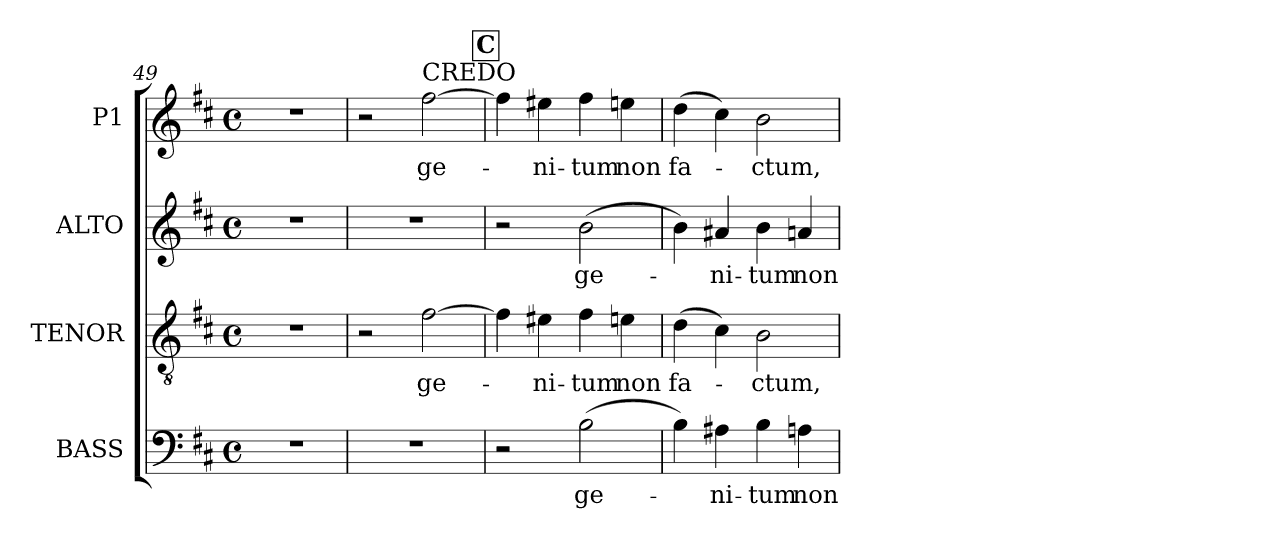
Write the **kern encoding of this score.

**kern	**text	**kern	**text	**kern	**text	**kern	**text
*part4	*part4	*part3	*part3	*part2	*part2	*part1	*part1
*staff4	*staff4	*staff3	*staff3	*staff2	*staff2	*staff1	*staff1
*I"BASS	*	*I"TENOR	*	*I"ALTO	*	*I"P1	*
*clefF4	*	*clefGv2	*	*clefG2	*	*clefG2	*
*	*	*ITrd7c12	*	*	*	*	*
*k[f#c#]	*	*k[f#c#]	*	*k[f#c#]	*	*k[f#c#]	*
*D:	*	*D:	*	*D:	*	*D:	*
*M4/4	*	*M4/4	*	*M4/4	*	*M4/4	*
*met(c)	*	*met(c)	*	*met(c)	*	*met(c)	*
=49	=49	=49	=49	=49	=49	=49	=49
1r	.	1r	.	1r	.	1r	.
=50	=50	=50	=50	=50	=50	=50	=50
1r	.	2r	.	1r	.	2r	.
!	!	!	!LO:LY:b:color=#000000	!	!	!	!
!	!	!	!	!	!	!LO:TX:a:t=CREDO	!
!	!	!	!	!	!	!	!LO:LY:b:color=#000000
.	.	[2F#i\	ge-	.	.	[2ff#i\	ge-
!!LO:REH:place=s1:B:color=#000000:enc=box:fs=17.1407:t=C
=51	=51	=51	=51	=51	=51	=51	=51
2r	.	4F#i\]	.	2r	.	4ff#i\]	.
!	!	!	!LO:LY:b:color=#000000	!	!	!	!
!	!	!	!	!	!	!	!LO:LY:b:color=#000000
.	.	4E#Xi\	-ni-	.	.	4ee#Xi\	-ni-
!	!LO:LY:b:color=#000000	!	!	!	!	!	!
!	!	!	!LO:LY:b:color=#000000	!	!	!	!
!	!	!	!	!	!LO:LY:b:color=#000000	!	!
!	!	!	!	!	!	!	!LO:LY:b:color=#000000
(2Bi\	ge-	4F#i\	-tum	(2bi\	ge-	4ff#i\	-tum
!	!	!	!LO:LY:b:color=#000000	!	!	!	!
!	!	!	!	!	!	!	!LO:LY:b:color=#000000
.	.	4Eni\	non	.	.	4eeni\	non
=52	=52	=52	=52	=52	=52	=52	=52
!	!	!	!LO:LY:b:color=#000000	!	!	!	!
!	!	!	!	!	!	!	!LO:LY:b:color=#000000
4Bi\)	.	(4Di\	fa-	4bi\)	.	(4ddi\	fa-
!	!LO:LY:b:color=#000000	!	!	!	!	!	!
!	!	!	!	!	!LO:LY:b:color=#000000	!	!
4A#Xi\	-ni-	4C#i\)	.	4a#Xi/	-ni-	4cc#i\)	.
!	!LO:LY:b:color=#000000	!	!	!	!	!	!
!	!	!	!LO:LY:b:color=#000000	!	!	!	!
!	!	!	!	!	!LO:LY:b:color=#000000	!	!
!	!	!	!	!	!	!	!LO:LY:b:color=#000000
4Bi\	-tum	2BBi\	-ctum,	4bi\	-tum	2bi\	-ctum,
!	!LO:LY:b:color=#000000	!	!	!	!	!	!
!	!	!	!	!	!LO:LY:b:color=#000000	!	!
4Ani\	non	.	.	4ani/	non	.	.
=	=	=	=	=	=	=	=
*-	*-	*-	*-	*-	*-	*-	*-
